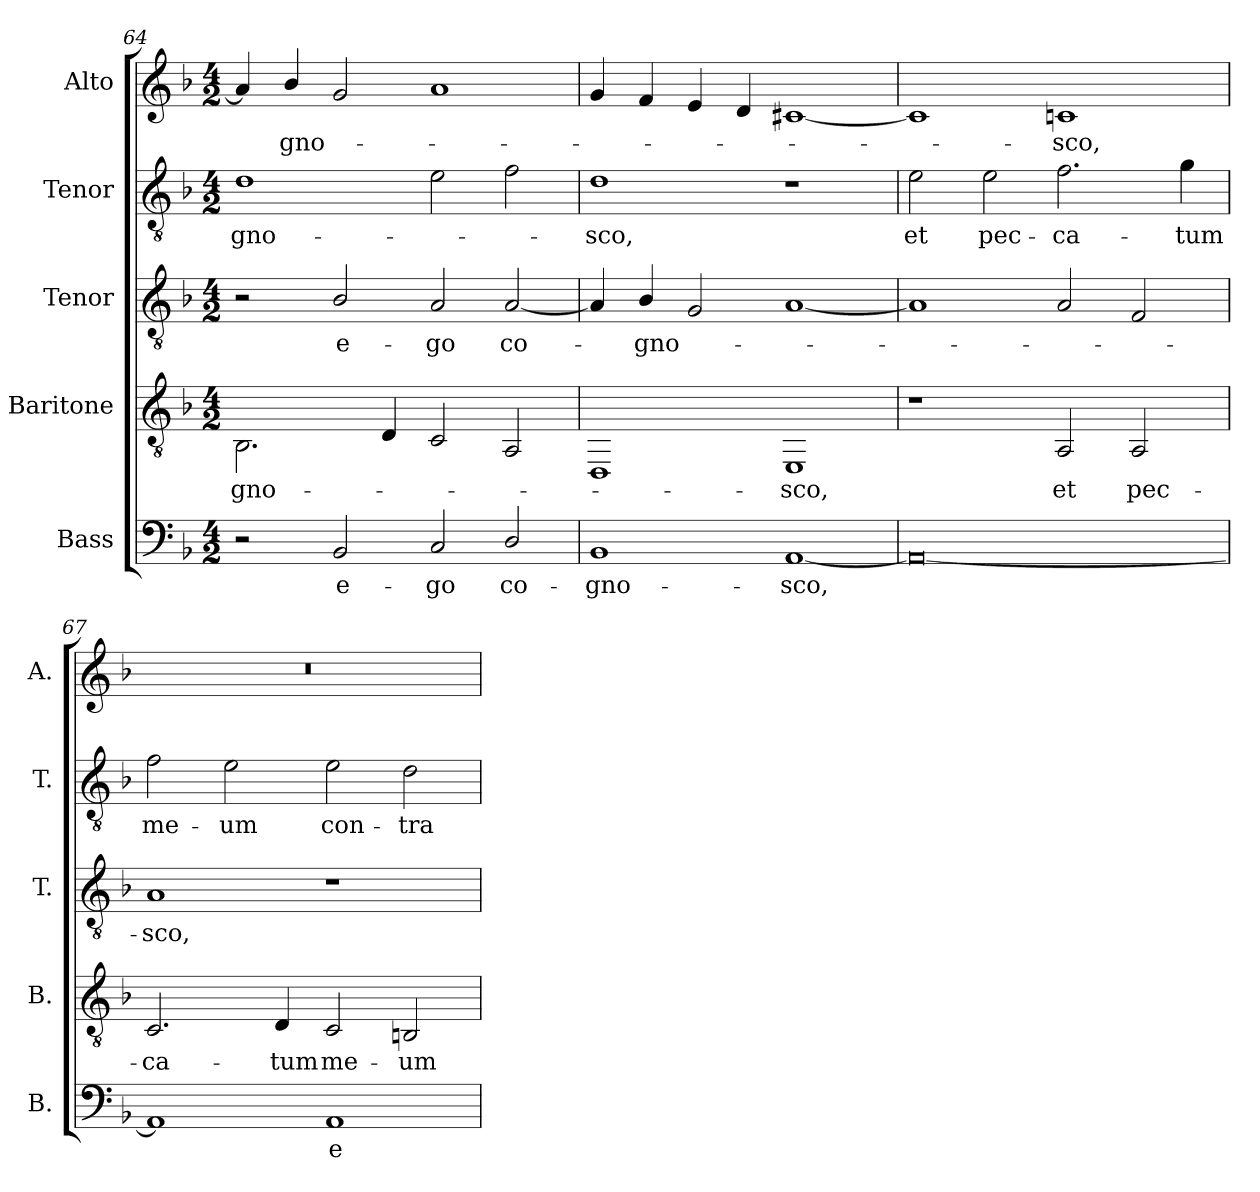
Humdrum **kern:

**kern	**text	**kern	**text	**kern	**text	**kern	**text	**kern	**text
*part5	*part5	*part4	*part4	*part3	*part3	*part2	*part2	*part1	*part1
*staff5	*staff5	*staff4	*staff4	*staff3	*staff3	*staff2	*staff2	*staff1	*staff1
*I"Bass	*	*I"Baritone	*	*I"Tenor	*	*I"Tenor	*	*I"Alto	*
*I'B.	*	*I'B.	*	*I'T.	*	*I'T.	*	*I'A.	*
*clefF4	*	*clefGv2	*	*clefGv2	*	*clefGv2	*	*clefG2	*
*	*	*	*	*ITrd7c12	*	*ITrd7c12	*	*	*
*k[b-]	*	*k[b-]	*	*k[b-]	*	*k[b-]	*	*k[b-]	*
*F:	*	*F:	*	*F:	*	*F:	*	*F:	*
*M4/2	*	*M4/2	*	*M4/2	*	*M4/2	*	*M4/2	*
=64	=64	=64	=64	=64	=64	=64	=64	=64	=64
!	!	!	!LO:LY:b:color=#000000	!	!	!	!	!	!
!	!	!	!	!	!	!	!LO:LY:b:color=#000000	!	!
2r	.	2.BB-i\	-gno-	2r	.	1Di	-gno-	4ai/]	.
!	!	!	!	!	!	!	!	!	!LO:LY:b:color=#000000
.	.	.	.	.	.	.	.	4b-i/	-gno-
!	!LO:LY:b:color=#000000	!	!	!	!	!	!	!	!
!	!	!	!	!	!LO:LY:b:color=#000000	!	!	!	!
2BB-i/	e-	.	.	2BB-i/	e-	.	.	2gi/	.
.	.	4Di/	.	.	.	.	.	.	.
!	!LO:LY:b:color=#000000	!	!	!	!	!	!	!	!
!	!	!	!	!	!LO:LY:b:color=#000000	!	!	!	!
2Ci/	-go	2Ci/	.	2AAi/	-go	2Ei\	.	1ai	.
!	!LO:LY:b:color=#000000	!	!	!	!	!	!	!	!
!	!	!	!	!	!LO:LY:b:color=#000000	!	!	!	!
2Di/	co-	2AAi/	.	[2AAi/	co-	2Fi\	.	.	.
=65	=65	=65	=65	=65	=65	=65	=65	=65	=65
!	!LO:LY:b:color=#000000	!	!	!	!	!	!	!	!
!	!	!	!	!	!	!	!LO:LY:b:color=#000000	!	!
1BB-i	-gno-	1DDi	.	4AAi/]	.	1Di	-sco,	4gi/	.
!	!	!	!	!	!LO:LY:b:color=#000000	!	!	!	!
.	.	.	.	4BB-i/	-gno-	.	.	4fi/	.
.	.	.	.	2GGi/	.	.	.	4ei/	.
.	.	.	.	.	.	.	.	4di/	.
!	!LO:LY:b:color=#000000	!	!	!	!	!	!	!	!
!	!	!	!LO:LY:b:color=#000000	!	!	!	!	!	!
[1AAi	-sco,	1EEi	-sco,	[1AAi	.	1r	.	[1c#Xi	.
=66	=66	=66	=66	=66	=66	=66	=66	=66	=66
!	!	!	!	!	!	!	!LO:LY:b:color=#000000	!	!
0AAi_	.	1r	.	1AAi]	.	2Ei\	et	1c#i]	.
!	!	!	!	!	!	!	!LO:LY:b:color=#000000	!	!
.	.	.	.	.	.	2Ei\	pec-	.	.
!	!	!	!LO:LY:b:color=#000000	!	!	!	!	!	!
!	!	!	!	!	!	!	!LO:LY:b:color=#000000	!	!
!	!	!	!	!	!	!	!	!	!LO:LY:b:color=#000000
.	.	2AAi/	et	2AAi/	.	2.Fi\	-ca-	1cni	-sco,
!	!	!	!LO:LY:b:color=#000000	!	!	!	!	!	!
.	.	2AAi/	pec-	2FFi/	.	.	.	.	.
!	!	!	!	!	!	!	!LO:LY:b:color=#000000	!	!
.	.	.	.	.	.	4Gi\	-tum	.	.
=67	=67	=67	=67	=67	=67	=67	=67	=67	=67
!	!	!	!LO:LY:b:color=#000000	!	!	!	!	!	!
!	!	!	!	!	!LO:LY:b:color=#000000	!	!	!	!
!	!	!	!	!	!	!	!LO:LY:b:color=#000000	!LO:N:vis=1	!
1AAi]	.	2.Ci/	-ca-	1AAi	-sco,	2Fi\	me-	0r	.
!	!	!	!	!	!	!	!LO:LY:b:color=#000000	!	!
.	.	.	.	.	.	2Ei\	-um	.	.
!	!	!	!LO:LY:b:color=#000000	!	!	!	!	!	!
.	.	4Di/	-tum	.	.	.	.	.	.
!	!LO:LY:b:color=#000000	!	!	!	!	!	!	!	!
!	!	!	!LO:LY:b:color=#000000	!	!	!	!	!	!
!	!	!	!	!	!	!	!LO:LY:b:color=#000000	!	!
1AAi	e-	2Ci/	me-	1r	.	2Ei\	con-	.	.
!	!	!	!LO:LY:b:color=#000000	!	!	!	!	!	!
!	!	!	!	!	!	!	!LO:LY:b:color=#000000	!	!
.	.	2BBni/	-um	.	.	2Di\	-tra	.	.
=	=	=	=	=	=	=	=	=	=
*-	*-	*-	*-	*-	*-	*-	*-	*-	*-
